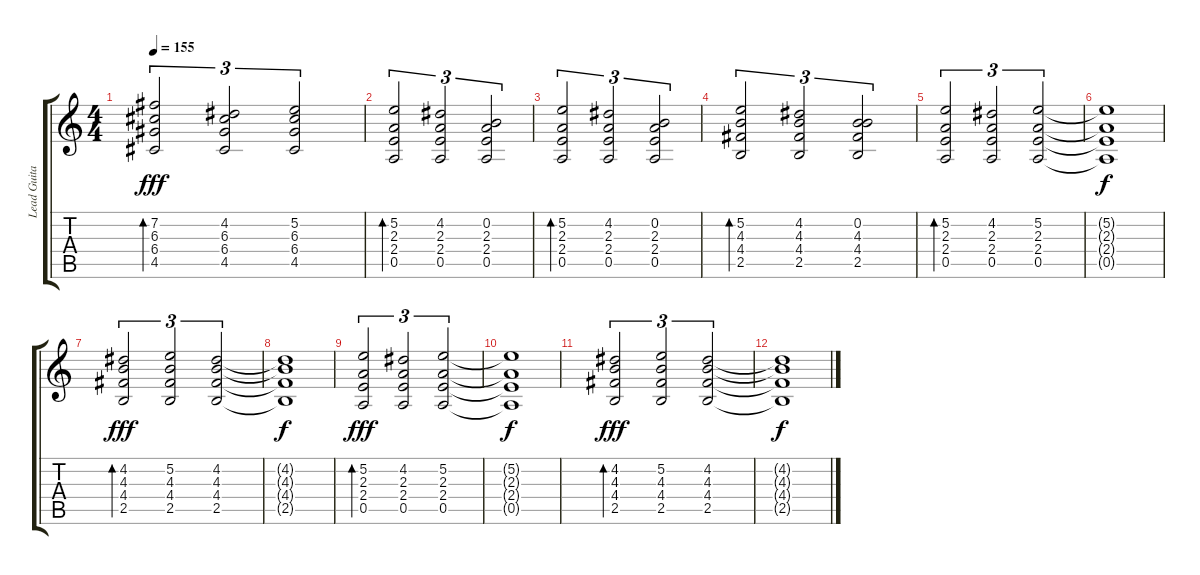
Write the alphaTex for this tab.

\track ("Lead Guitar(2nd)" "Lead Guita") {instrument electricguitarclean}
\staff {score tabs}
\tuning (E4 B3 G3 D3 A2 E2) {hide}
\ts (4 4)
\tempo 155
\clef g2
\ks c
(7.2 6.3 6.4 4.5).2{tu (3 2) bd 120 dy fff} (4.2 6.3 6.4 4.5).2{tu (3 2)} (5.2 6.3 6.4 4.5).2{tu (3 2)} |
(5.2 2.3 2.4 0.5).2{tu (3 2) bd 120} (4.2 2.3 2.4 0.5).2{tu (3 2)} (0.2 2.3 2.4 0.5).2{tu (3 2)} |
(5.2 2.3 2.4 0.5).2{tu (3 2) bd 120} (4.2 2.3 2.4 0.5).2{tu (3 2)} (0.2 2.3 2.4 0.5).2{tu (3 2)} |
(5.2 4.3 4.4 2.5).2{tu (3 2) bd 120} (4.2 4.3 4.4 2.5).2{tu (3 2)} (0.2 4.3 4.4 2.5).2{tu (3 2)} |
(5.2 2.3 2.4 0.5).2{tu (3 2) bd 120} (4.2 2.3 2.4 0.5).2{tu (3 2)} (5.2 2.3 2.4 0.5).2{tu (3 2)} |
(5.2{t} 2.3{t} 2.4{t} 0.5{t}).1{dy f} |
(4.2 4.3 4.4 2.5).2{tu (3 2) bd 120 dy fff} (5.2 4.3 4.4 2.5).2{tu (3 2)} (4.2 4.3 4.4 2.5).2{tu (3 2)} |
(4.2{t} 4.3{t} 4.4{t} 2.5{t}).1{dy f} |
(5.2 2.3 2.4 0.5).2{tu (3 2) bd 120 dy fff} (4.2 2.3 2.4 0.5).2{tu (3 2)} (5.2 2.3 2.4 0.5).2{tu (3 2)} |
(5.2{t} 2.3{t} 2.4{t} 0.5{t}).1{dy f} |
(4.2 4.3 4.4 2.5).2{tu (3 2) bd 120 dy fff} (5.2 4.3 4.4 2.5).2{tu (3 2)} (4.2 4.3 4.4 2.5).2{tu (3 2)} |
(4.2{t} 4.3{t} 4.4{t} 2.5{t}).1{dy f}
